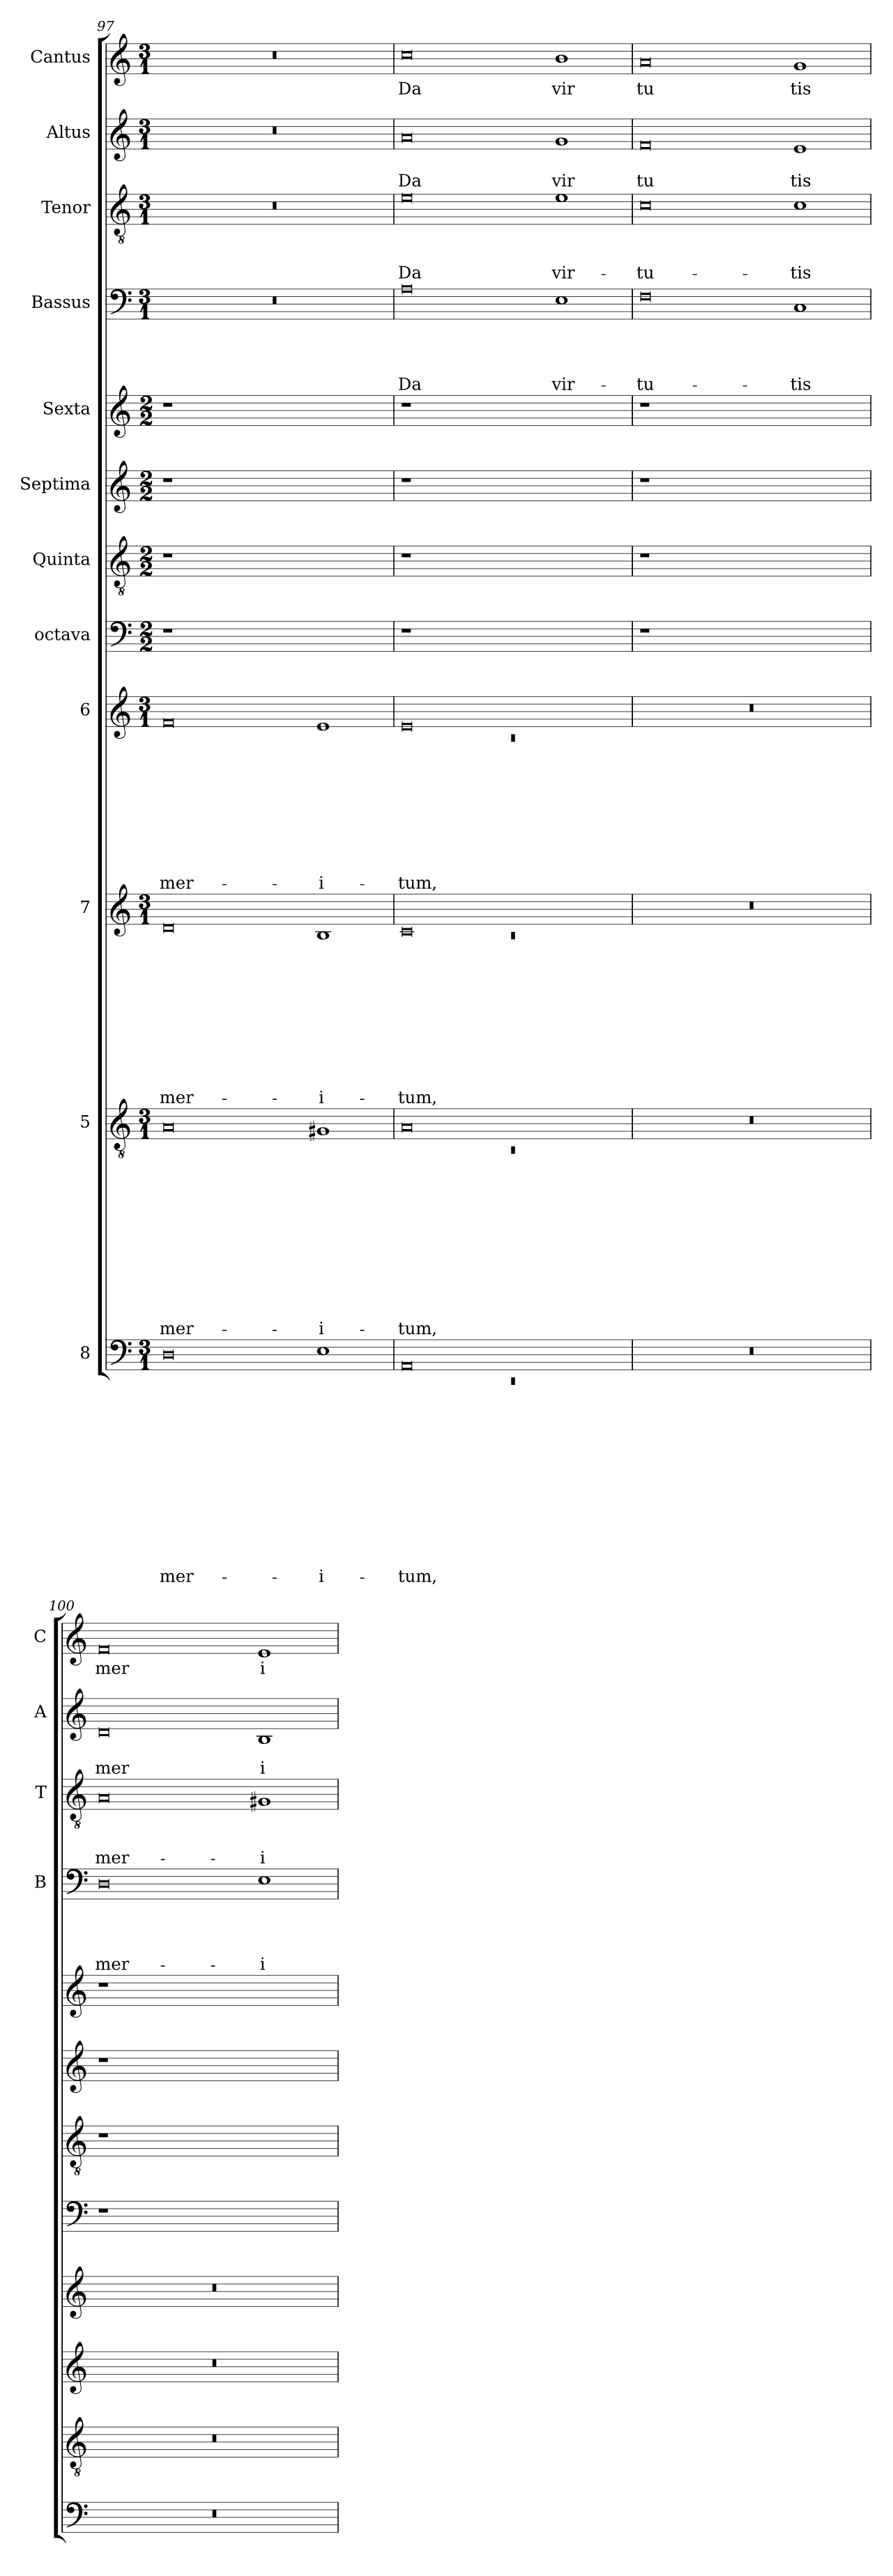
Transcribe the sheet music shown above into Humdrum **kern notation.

**kern	**text	**text	**text	**text	**text	**text	**text	**text	**text	**text	**text	**text	**kern	**text	**text	**text	**text	**text	**text	**text	**text	**text	**text	**text	**kern	**text	**text	**text	**text	**text	**text	**text	**text	**text	**text	**kern	**text	**text	**text	**text	**text	**text	**text	**text	**text	**kern	**kern	**kern	**kern	**kern	**text	**text	**text	**text	**kern	**text	**text	**text	**kern	**text	**text	**kern	**text
*part12	*part12	*part12	*part12	*part12	*part12	*part12	*part12	*part12	*part12	*part12	*part12	*part12	*part11	*part11	*part11	*part11	*part11	*part11	*part11	*part11	*part11	*part11	*part11	*part11	*part10	*part10	*part10	*part10	*part10	*part10	*part10	*part10	*part10	*part10	*part10	*part9	*part9	*part9	*part9	*part9	*part9	*part9	*part9	*part9	*part9	*part8	*part7	*part6	*part5	*part4	*part4	*part4	*part4	*part4	*part3	*part3	*part3	*part3	*part2	*part2	*part2	*part1	*part1
*staff12	*staff12	*staff12	*staff12	*staff12	*staff12	*staff12	*staff12	*staff12	*staff12	*staff12	*staff12	*staff12	*staff11	*staff11	*staff11	*staff11	*staff11	*staff11	*staff11	*staff11	*staff11	*staff11	*staff11	*staff11	*staff10	*staff10	*staff10	*staff10	*staff10	*staff10	*staff10	*staff10	*staff10	*staff10	*staff10	*staff9	*staff9	*staff9	*staff9	*staff9	*staff9	*staff9	*staff9	*staff9	*staff9	*staff8	*staff7	*staff6	*staff5	*staff4	*staff4	*staff4	*staff4	*staff4	*staff3	*staff3	*staff3	*staff3	*staff2	*staff2	*staff2	*staff1	*staff1
*I"8	*	*	*	*	*	*	*	*	*	*	*	*	*I"5	*	*	*	*	*	*	*	*	*	*	*	*I"7	*	*	*	*	*	*	*	*	*	*	*I"6	*	*	*	*	*	*	*	*	*	*I"octava	*I"Quinta	*I"Septima	*I"Sexta	*I"Bassus	*	*	*	*	*I"Tenor	*	*	*	*I"Altus	*	*	*I"Cantus	*
*	*	*	*	*	*	*	*	*	*	*	*	*	*	*	*	*	*	*	*	*	*	*	*	*	*	*	*	*	*	*	*	*	*	*	*	*	*	*	*	*	*	*	*	*	*	*	*	*	*	*I'B	*	*	*	*	*I'T	*	*	*	*I'A	*	*	*I'C	*
*clefF4	*	*	*	*	*	*	*	*	*	*	*	*	*clefGv2	*	*	*	*	*	*	*	*	*	*	*	*clefG2	*	*	*	*	*	*	*	*	*	*	*clefG2	*	*	*	*	*	*	*	*	*	*clefF4	*clefGv2	*clefG2	*clefG2	*clefF4	*	*	*	*	*clefGv2	*	*	*	*clefG2	*	*	*clefG2	*
*k[]	*	*	*	*	*	*	*	*	*	*	*	*	*k[]	*	*	*	*	*	*	*	*	*	*	*	*k[]	*	*	*	*	*	*	*	*	*	*	*k[]	*	*	*	*	*	*	*	*	*	*k[]	*k[]	*k[]	*k[]	*k[]	*	*	*	*	*k[]	*	*	*	*k[]	*	*	*k[]	*
*C:	*	*	*	*	*	*	*	*	*	*	*	*	*C:	*	*	*	*	*	*	*	*	*	*	*	*C:	*	*	*	*	*	*	*	*	*	*	*C:	*	*	*	*	*	*	*	*	*	*C:	*C:	*C:	*C:	*C:	*	*	*	*	*C:	*	*	*	*C:	*	*	*C:	*
*M3/1	*	*	*	*	*	*	*	*	*	*	*	*	*M3/1	*	*	*	*	*	*	*	*	*	*	*	*M3/1	*	*	*	*	*	*	*	*	*	*	*M3/1	*	*	*	*	*	*	*	*	*	*M2/2	*M2/2	*M2/2	*M2/2	*M3/1	*	*	*	*	*M3/1	*	*	*	*M3/1	*	*	*M3/1	*
=97	=97	=97	=97	=97	=97	=97	=97	=97	=97	=97	=97	=97	=97	=97	=97	=97	=97	=97	=97	=97	=97	=97	=97	=97	=97	=97	=97	=97	=97	=97	=97	=97	=97	=97	=97	=97	=97	=97	=97	=97	=97	=97	=97	=97	=97	=97	=97	=97	=97	=97	=97	=97	=97	=97	=97	=97	=97	=97	=97	=97	=97	=97	=97
!	!	!	!	!	!	!	!	!	!	!	!	!LO:LY:b	!	!	!	!	!	!	!	!	!	!	!	!LO:LY:b	!	!	!	!	!	!	!	!	!	!	!LO:LY:b	!	!	!	!	!	!	!	!	!	!LO:LY:b	!	!	!	!	!	!	!	!	!	!	!	!	!	!	!	!	!	!
0D	.	.	.	.	.	.	.	.	.	.	.	mer-	0A	.	.	.	.	.	.	.	.	.	.	mer-	0d	.	.	.	.	.	.	.	.	.	mer-	0f	.	.	.	.	.	.	.	.	mer-	1r	1r	1r	1r	0.r	.	.	.	.	0.r	.	.	.	0.r	.	.	0.r	.
.	.	.	.	.	.	.	.	.	.	.	.	.	.	.	.	.	.	.	.	.	.	.	.	.	.	.	.	.	.	.	.	.	.	.	.	.	.	.	.	.	.	.	.	.	.	0ryy	0ryy	0ryy	0ryy	.	.	.	.	.	.	.	.	.	.	.	.	.	.
!	!	!	!	!	!	!	!	!	!	!	!	!LO:LY:b	!	!	!	!	!	!	!	!	!	!	!	!LO:LY:b	!	!	!	!	!	!	!	!	!	!	!LO:LY:b	!	!	!	!	!	!	!	!	!	!LO:LY:b	!	!	!	!	!	!	!	!	!	!	!	!	!	!	!	!	!	!
1E	.	.	.	.	.	.	.	.	.	.	.	-i-	1G#X	.	.	.	.	.	.	.	.	.	.	-i-	1B	.	.	.	.	.	.	.	.	.	-i-	1e	.	.	.	.	.	.	.	.	-i-	.	.	.	.	.	.	.	.	.	.	.	.	.	.	.	.	.	.
=98	=98	=98	=98	=98	=98	=98	=98	=98	=98	=98	=98	=98	=98	=98	=98	=98	=98	=98	=98	=98	=98	=98	=98	=98	=98	=98	=98	=98	=98	=98	=98	=98	=98	=98	=98	=98	=98	=98	=98	=98	=98	=98	=98	=98	=98	=98	=98	=98	=98	=98	=98	=98	=98	=98	=98	=98	=98	=98	=98	=98	=98	=98	=98
*^	*	*	*	*	*	*	*	*	*	*	*	*	*^	*	*	*	*	*	*	*	*	*	*	*	*^	*	*	*	*	*	*	*	*	*	*	*^	*	*	*	*	*	*	*	*	*	*	*	*	*	*	*	*	*	*	*	*	*	*	*	*	*	*	*
!	!LO:N:vis=1	!	!	!	!	!	!	!	!	!	!	!	!LO:LY:b	!	!LO:N:vis=1	!	!	!	!	!	!	!	!	!	!	!LO:LY:b	!	!LO:N:vis=1	!	!	!	!	!	!	!	!	!	!LO:LY:b	!	!LO:N:vis=1	!	!	!	!	!	!	!	!	!LO:LY:b	!	!	!	!	!	!	!	!	!LO:LY:b	!	!	!	!LO:LY:b	!	!	!LO:LY:b	!	!LO:LY:b
0AA	0.rEE	.	.	.	.	.	.	.	.	.	.	.	-tum,	0A	0.rC	.	.	.	.	.	.	.	.	.	.	-tum,	0c	0.rc	.	.	.	.	.	.	.	.	.	-tum,	0e	0.rc	.	.	.	.	.	.	.	.	-tum,	1r	1r	1r	1r	0A	.	.	.	Da	0e	.	.	Da	0a	.	Da	0cc	Da
.	.	.	.	.	.	.	.	.	.	.	.	.	.	.	.	.	.	.	.	.	.	.	.	.	.	.	.	.	.	.	.	.	.	.	.	.	.	.	.	.	.	.	.	.	.	.	.	.	.	0ryy	0ryy	0ryy	0ryy	.	.	.	.	.	.	.	.	.	.	.	.	.	.
!	!	!	!	!	!	!	!	!	!	!	!	!	!	!	!	!	!	!	!	!	!	!	!	!	!	!	!	!	!	!	!	!	!	!	!	!	!	!	!	!	!	!	!	!	!	!	!	!	!	!	!	!	!	!	!	!	!	!LO:LY:b	!	!	!	!LO:LY:b	!	!	!LO:LY:b	!	!LO:LY:b
1ryy	.	.	.	.	.	.	.	.	.	.	.	.	.	1ryy	.	.	.	.	.	.	.	.	.	.	.	.	1ryy	.	.	.	.	.	.	.	.	.	.	.	1ryy	.	.	.	.	.	.	.	.	.	.	.	.	.	.	1E	.	.	.	vir-	1e	.	.	vir-	1g	.	vir	1b	vir
*v	*v	*	*	*	*	*	*	*	*	*	*	*	*	*	*	*	*	*	*	*	*	*	*	*	*	*	*v	*v	*	*	*	*	*	*	*	*	*	*	*v	*v	*	*	*	*	*	*	*	*	*	*	*	*	*	*	*	*	*	*	*	*	*	*	*	*	*	*	*
*	*	*	*	*	*	*	*	*	*	*	*	*	*v	*v	*	*	*	*	*	*	*	*	*	*	*	*	*	*	*	*	*	*	*	*	*	*	*	*	*	*	*	*	*	*	*	*	*	*	*	*	*	*	*	*	*	*	*	*	*	*	*	*	*	*
=99	=99	=99	=99	=99	=99	=99	=99	=99	=99	=99	=99	=99	=99	=99	=99	=99	=99	=99	=99	=99	=99	=99	=99	=99	=99	=99	=99	=99	=99	=99	=99	=99	=99	=99	=99	=99	=99	=99	=99	=99	=99	=99	=99	=99	=99	=99	=99	=99	=99	=99	=99	=99	=99	=99	=99	=99	=99	=99	=99	=99	=99	=99	=99
!	!	!	!	!	!	!	!	!	!	!	!	!	!	!	!	!	!	!	!	!	!	!	!	!	!	!	!	!	!	!	!	!	!	!	!	!	!	!	!	!	!	!	!	!	!	!	!	!	!	!	!	!	!	!LO:LY:b	!	!	!	!LO:LY:b	!	!	!LO:LY:b	!	!LO:LY:b
0.r	.	.	.	.	.	.	.	.	.	.	.	.	0.r	.	.	.	.	.	.	.	.	.	.	.	0.r	.	.	.	.	.	.	.	.	.	.	0.r	.	.	.	.	.	.	.	.	.	1r	1r	1r	1r	0F	.	.	.	-tu-	0c	.	.	-tu-	0f	.	tu	0a	tu
.	.	.	.	.	.	.	.	.	.	.	.	.	.	.	.	.	.	.	.	.	.	.	.	.	.	.	.	.	.	.	.	.	.	.	.	.	.	.	.	.	.	.	.	.	.	0ryy	0ryy	0ryy	0ryy	.	.	.	.	.	.	.	.	.	.	.	.	.	.
!	!	!	!	!	!	!	!	!	!	!	!	!	!	!	!	!	!	!	!	!	!	!	!	!	!	!	!	!	!	!	!	!	!	!	!	!	!	!	!	!	!	!	!	!	!	!	!	!	!	!	!	!	!	!LO:LY:b	!	!	!	!LO:LY:b	!	!	!LO:LY:b	!	!LO:LY:b
.	.	.	.	.	.	.	.	.	.	.	.	.	.	.	.	.	.	.	.	.	.	.	.	.	.	.	.	.	.	.	.	.	.	.	.	.	.	.	.	.	.	.	.	.	.	.	.	.	.	1C	.	.	.	-tis	1c	.	.	-tis	1e	.	tis	1g	tis
=100	=100	=100	=100	=100	=100	=100	=100	=100	=100	=100	=100	=100	=100	=100	=100	=100	=100	=100	=100	=100	=100	=100	=100	=100	=100	=100	=100	=100	=100	=100	=100	=100	=100	=100	=100	=100	=100	=100	=100	=100	=100	=100	=100	=100	=100	=100	=100	=100	=100	=100	=100	=100	=100	=100	=100	=100	=100	=100	=100	=100	=100	=100	=100
!	!	!	!	!	!	!	!	!	!	!	!	!	!	!	!	!	!	!	!	!	!	!	!	!	!	!	!	!	!	!	!	!	!	!	!	!	!	!	!	!	!	!	!	!	!	!	!	!	!	!	!	!	!	!LO:LY:b	!	!	!	!LO:LY:b	!	!	!LO:LY:b	!	!LO:LY:b
0.r	.	.	.	.	.	.	.	.	.	.	.	.	0.r	.	.	.	.	.	.	.	.	.	.	.	0.r	.	.	.	.	.	.	.	.	.	.	0.r	.	.	.	.	.	.	.	.	.	1r	1r	1r	1r	0D	.	.	.	mer-	0A	.	.	mer-	0d	.	mer	0f	mer
.	.	.	.	.	.	.	.	.	.	.	.	.	.	.	.	.	.	.	.	.	.	.	.	.	.	.	.	.	.	.	.	.	.	.	.	.	.	.	.	.	.	.	.	.	.	0ryy	0ryy	0ryy	0ryy	.	.	.	.	.	.	.	.	.	.	.	.	.	.
!	!	!	!	!	!	!	!	!	!	!	!	!	!	!	!	!	!	!	!	!	!	!	!	!	!	!	!	!	!	!	!	!	!	!	!	!	!	!	!	!	!	!	!	!	!	!	!	!	!	!	!	!	!	!LO:LY:b	!	!	!	!LO:LY:b	!	!	!LO:LY:b	!	!LO:LY:b
.	.	.	.	.	.	.	.	.	.	.	.	.	.	.	.	.	.	.	.	.	.	.	.	.	.	.	.	.	.	.	.	.	.	.	.	.	.	.	.	.	.	.	.	.	.	.	.	.	.	1E	.	.	.	-i-	1G#X	.	.	-i-	1B	.	i	1e	i
=	=	=	=	=	=	=	=	=	=	=	=	=	=	=	=	=	=	=	=	=	=	=	=	=	=	=	=	=	=	=	=	=	=	=	=	=	=	=	=	=	=	=	=	=	=	=	=	=	=	=	=	=	=	=	=	=	=	=	=	=	=	=	=
*-	*-	*-	*-	*-	*-	*-	*-	*-	*-	*-	*-	*-	*-	*-	*-	*-	*-	*-	*-	*-	*-	*-	*-	*-	*-	*-	*-	*-	*-	*-	*-	*-	*-	*-	*-	*-	*-	*-	*-	*-	*-	*-	*-	*-	*-	*-	*-	*-	*-	*-	*-	*-	*-	*-	*-	*-	*-	*-	*-	*-	*-	*-	*-
